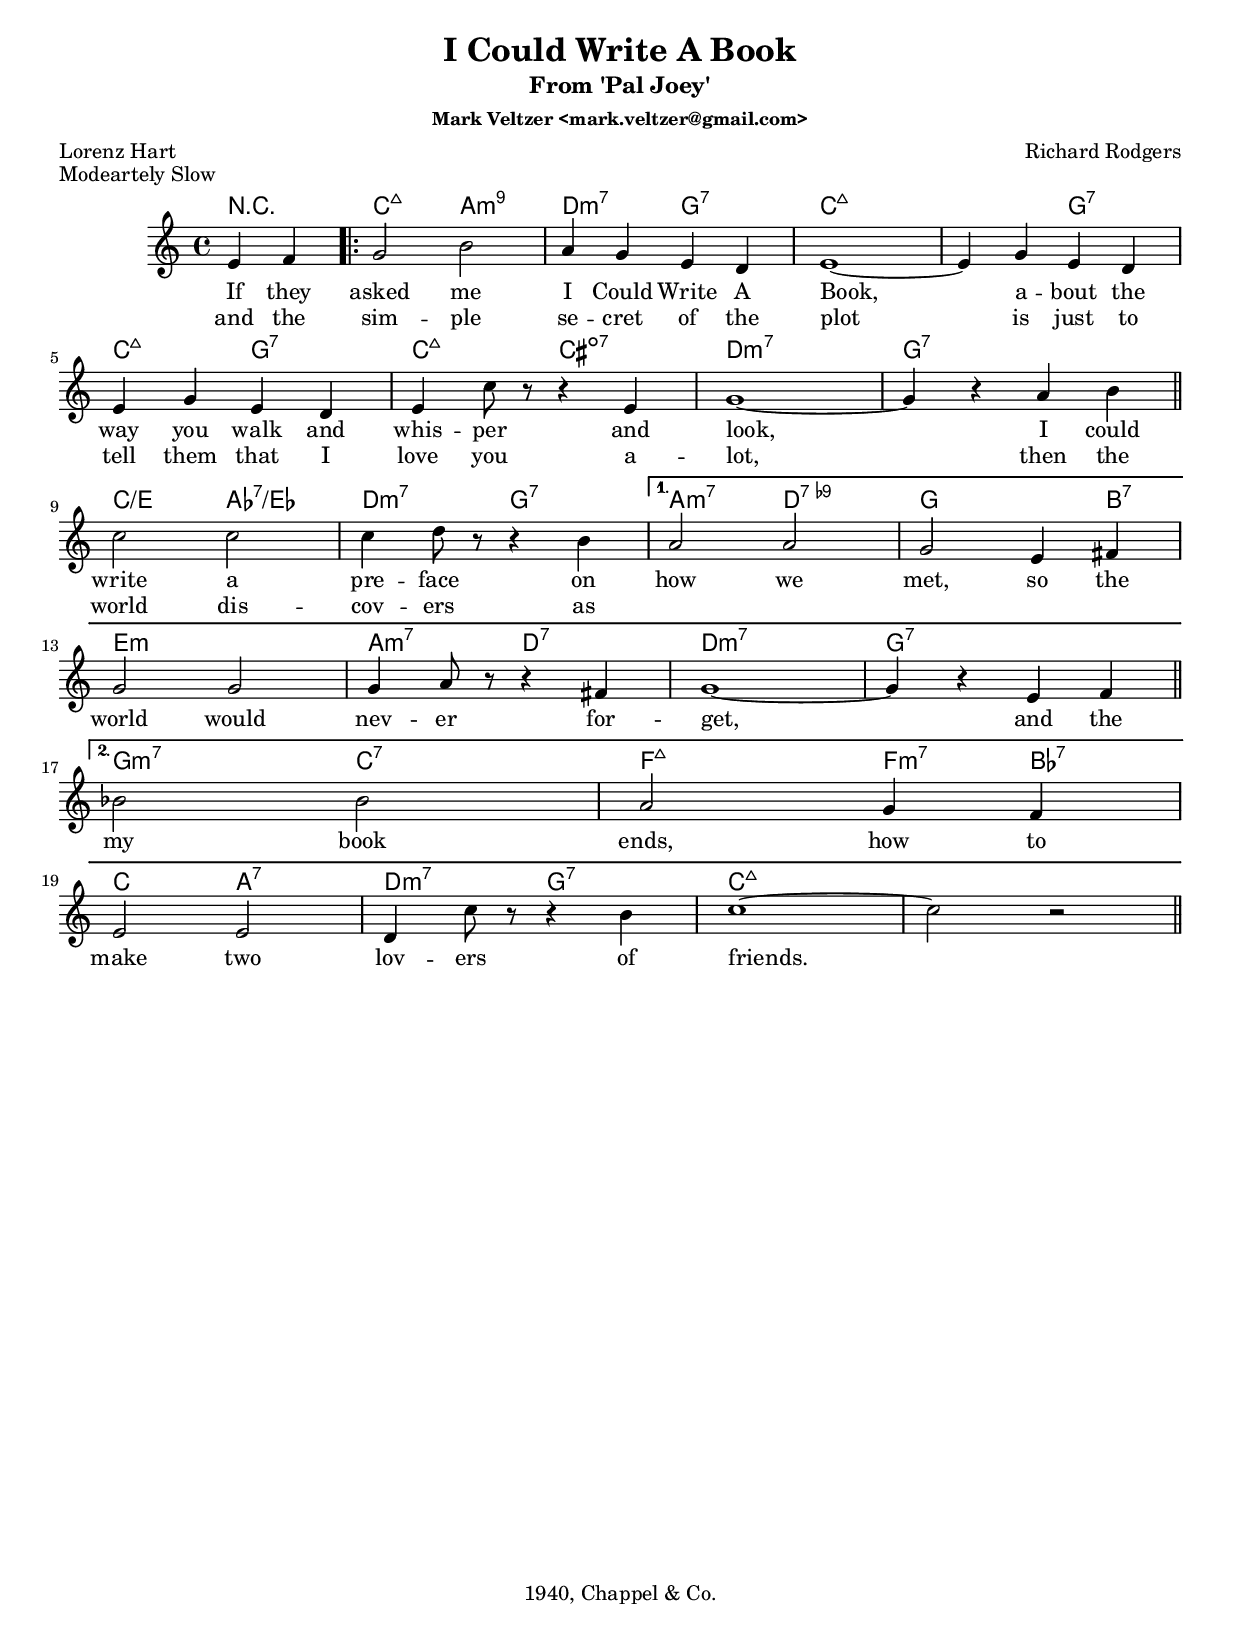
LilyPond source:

\include "src/include/common.lyi"
\header {
	title="I Could Write A Book"
	subtitle="From 'Pal Joey'"
	composer="Richard Rodgers"
	poet="Lorenz Hart"
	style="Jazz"
	piece="Modeartely Slow"
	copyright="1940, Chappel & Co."

	completion="5"

	uuid="e00ddbf8-a26e-11df-92da-0019d11e5a41"
}

%{
	TODO:
%}

\score {
<<
\chords {
	\set chordChanges = ##t

	\partial 2 r2 |
	\repeat volta 2 {
		c2:maj7 a2:min9 | d2:min7 g2:7 | c1:maj7 | c2:maj7 g2:7 | \break
		c2:maj7 g2:7 | c2:maj7 cis2:dim7 | d1:min7 | g1:7 | \break
		c2/e aes2:7/ees | d2:min7 g2:7 |
	}
	\alternative {
		{
			a2:min7 d2:7.9- | g2. b4:7 | \break
			e1:min | a2:min7 d2:7 | d1:min7 | g1:7 | \break
		}
		{
			g2:min7 c2:7 | f2:maj7 f4:min7 bes4:7 | \break
			c2 a2:7 | d2:min7 g2:7 | c1:maj7 | c1:maj7 | \break
		}
	}
}

\new Voice="melody" \relative c' {
	\time 4/4
	\key c \major

	\partial 2 e4 f4 |
	\repeat volta 2 {
		g2 b2 | a4 g e d | e1 ~ | e4 g e4 d4 |
		e4 g4 e4 d4 | e4 c'8 r8 r4 e,4 | g1 ~ | g4 r4 a4 b4 \bar "||"
		c2 c2 | c4 d8 r8 r4 b4 |
	}
	\alternative {
		{
			a2 a2 | g2 e4 fis4 |
			g2 g2 | g4 a8 r8 r4 fis4 | g1 ~ | g4 r4 e4 f4 \bar "||"
		}
		{
			bes2 bes2 | a2 g4 f4 |
			e2 e2 | d4 c'8 r8 r4 b4 | c1 ~ | c2 r2 \bar "||"
		}
	}
}
\new Lyrics \lyricsto "melody" {
	If they asked me I Could Write A Book,
	a -- bout the way you walk and whis -- per and look,
	I could write a pre -- face on how we met,
	so the world would nev -- er for -- get,

	and the

	my book ends,
	how to make two lov -- ers of friends.

}
\new Lyrics \lyricsto "melody" {
	and the sim -- ple se -- cret of the plot
	is just to tell them that I love you a -- lot,
	then the world dis -- cov -- ers as
}
>>
	\midi {
		\context {
			\Score
			tempoWholesPerMinute = #(ly:make-moment 130 4)
		}
	}
	\layout {}
}
